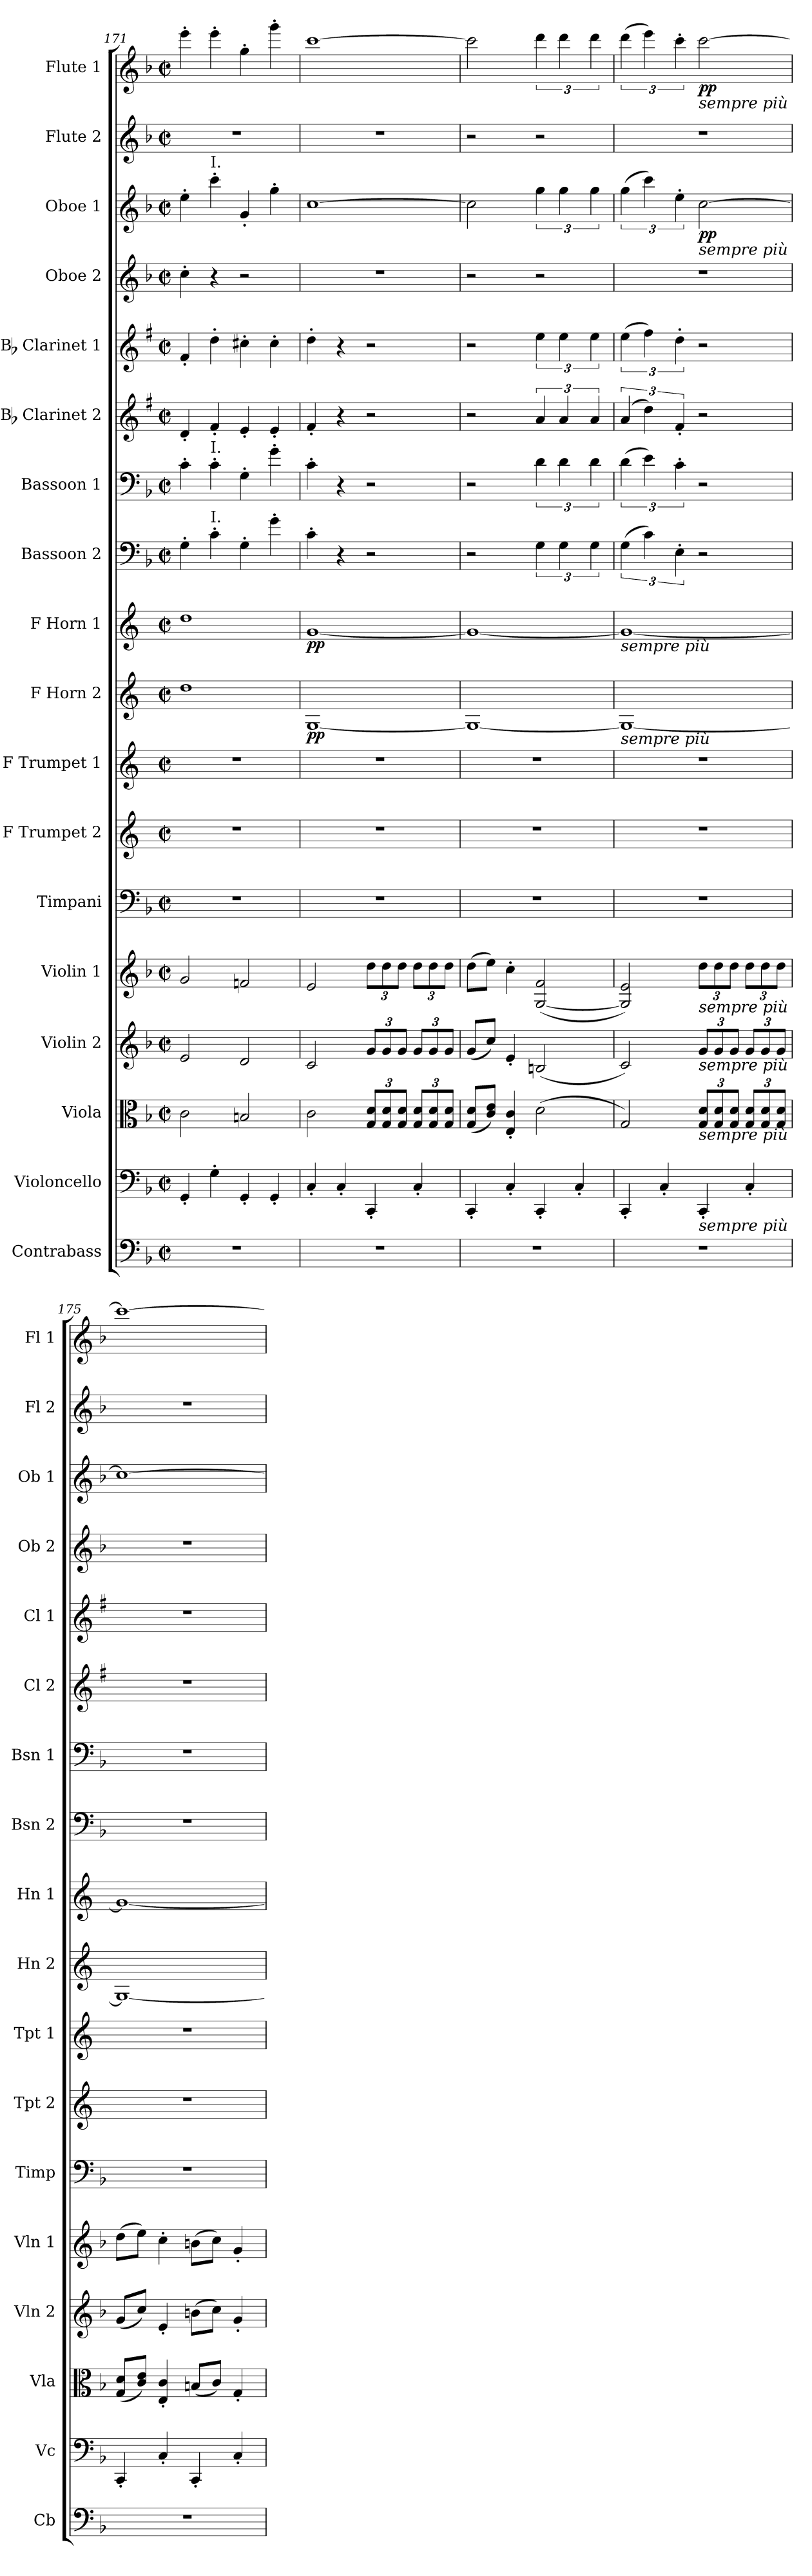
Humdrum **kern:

**kern	**kern	**kern	**kern	**kern	**kern	**kern	**kern	**kern	**dynam	**kern	**dynam	**kern	**kern	**kern	**kern	**kern	**kern	**dynam	**kern	**kern	**dynam
*part18	*part17	*part16	*part15	*part14	*part13	*part12	*part11	*part10	*part10	*part9	*part9	*part8	*part7	*part6	*part5	*part4	*part3	*part3	*part2	*part1	*part1
*staff18	*staff17	*staff16	*staff15	*staff14	*staff13	*staff12	*staff11	*staff10	*staff10	*staff9	*staff9	*staff8	*staff7	*staff6	*staff5	*staff4	*staff3	*staff3	*staff2	*staff1	*staff1
*I"Contrabass	*I"Violoncello	*I"Viola	*I"Violin 2	*I"Violin 1	*I"Timpani	*I"F Trumpet 2	*I"F Trumpet 1	*I"F Horn 2	*	*I"F Horn 1	*	*I"Bassoon 2	*I"Bassoon 1	*I"Bb Clarinet 2	*I"Bb Clarinet 1	*I"Oboe 2	*I"Oboe 1	*	*I"Flute 2	*I"Flute 1	*
*I'Cb	*I'Vc	*I'Vla	*I'Vln 2	*I'Vln 1	*I'Timp	*I'Tpt 2	*I'Tpt 1	*I'Hn 2	*	*I'Hn 1	*	*I'Bsn 2	*I'Bsn 1	*I'Cl 2	*I'Cl 1	*I'Ob 2	*I'Ob 1	*	*I'Fl 2	*I'Fl 1	*
*clefF4	*clefF4	*clefC3	*clefG2	*clefG2	*clefF4	*clefG2	*clefG2	*clefG2	*	*clefG2	*	*clefF4	*clefF4	*clefG2	*clefG2	*clefG2	*clefG2	*	*clefG2	*clefG2	*
*ITrd7c12	*	*	*	*	*	*ITrd-3c-5	*ITrd-3c-5	*ITrd4c7	*	*ITrd4c7	*	*	*	*ITrd1c2	*ITrd1c2	*	*	*	*	*	*
*k[b-]	*k[b-]	*k[b-]	*k[b-]	*k[b-]	*k[b-]	*k[b-]	*k[b-]	*k[b-]	*	*k[b-]	*	*k[b-]	*k[b-]	*k[b-]	*k[b-]	*k[b-]	*k[b-]	*	*k[b-]	*k[b-]	*
*M2/2	*M2/2	*M2/2	*M2/2	*M2/2	*M2/2	*M2/2	*M2/2	*M2/2	*	*M2/2	*	*M2/2	*M2/2	*M2/2	*M2/2	*M2/2	*M2/2	*	*M2/2	*M2/2	*
*met(c|)	*met(c|)	*met(c|)	*met(c|)	*met(c|)	*met(c|)	*met(c|)	*met(c|)	*met(c|)	*	*met(c|)	*	*met(c|)	*met(c|)	*met(c|)	*met(c|)	*met(c|)	*met(c|)	*	*met(c|)	*met(c|)	*
=171	=171	=171	=171	=171	=171	=171	=171	=171	=171	=171	=171	=171	=171	=171	=171	=171	=171	=171	=171	=171	=171
1r	4GG'/	2c\	2e/	2g/	1r	1r	1r	1g	.	1g	.	4G'\	4c'\	4c'/	4e'/	4cc'\	4ee'\	.	1r	4eee'\	.
!	!	!	!	!	!	!	!	!	!	!	!	!	!	!	!	!	!LO:TX:a:t=I.	!	!	!	!
!	!	!	!	!	!	!	!	!	!	!	!	!	!LO:TX:a:t=I.	!	!	!	!	!	!	!	!
!	!	!	!	!	!	!	!	!	!	!	!	!LO:TX:a:t=I.	!	!	!	!	!	!	!	!	!
.	4G'\	.	.	.	.	.	.	.	.	.	.	4c'\	4c'\	4e'/	4cc'\	4r	4ccc'\	.	.	4eee'\	.
.	4GG'/	2Bn/	2d/	2fn/	.	.	.	.	.	.	.	4G'\	4G'\	4d'/	4bn'\	2r	4g'/	.	.	4gg'\	.
.	4GG'/	.	.	.	.	.	.	.	.	.	.	4g'\	4g'\	4d'/	4b'\	.	4gg'\	.	.	4ggg'\	.
=172	=172	=172	=172	=172	=172	=172	=172	=172	=172	=172	=172	=172	=172	=172	=172	=172	=172	=172	=172	=172	=172
!	!	!	!	!	!	!	!	!	!LO:DY:b	!	!LO:DY:b	!	!	!	!	!	!	!	!	!	!
1r	4C'/	2c\	2c/	2e/	1r	1r	1r	[1C	pp	[1c	pp	4c'\	4c'\	4e'/	4cc'\	1r	[1cc	.	1r	[1ccc	.
.	4C'/	.	.	.	.	.	.	.	.	.	.	4r	4r	4r	4r	.	.	.	.	.	.
*	*	*Xbrackettup	*Xbrackettup	*Xbrackettup	*	*	*	*	*	*	*	*	*	*	*	*	*	*	*	*	*
.	4CC'/	12G/ 12d/L	12g/L	12dd\L	.	.	.	.	.	.	.	2r	2r	2r	2r	.	.	.	.	.	.
.	.	12G/ 12d/	12g/	12dd\	.	.	.	.	.	.	.	.	.	.	.	.	.	.	.	.	.
.	.	12G/ 12d/J	12g/J	12dd\J	.	.	.	.	.	.	.	.	.	.	.	.	.	.	.	.	.
.	4C'/	12G/ 12d/L	12g/L	12dd\L	.	.	.	.	.	.	.	.	.	.	.	.	.	.	.	.	.
.	.	12G/ 12d/	12g/	12dd\	.	.	.	.	.	.	.	.	.	.	.	.	.	.	.	.	.
.	.	12G/ 12d/J	12g/J	12dd\J	.	.	.	.	.	.	.	.	.	.	.	.	.	.	.	.	.
=173	=173	=173	=173	=173	=173	=173	=173	=173	=173	=173	=173	=173	=173	=173	=173	=173	=173	=173	=173	=173	=173
1r	4CC'/	(8G/ 8d/L	(8g/L	(8dd\L	1r	1r	1r	1C_	.	1c_	.	2r	2r	2r	2r	2r	2cc\]	.	2r	2ccc\]	.
.	.	8c/ 8e/J)	8cc/J)	8ee\J)	.	.	.	.	.	.	.	.	.	.	.	.	.	.	.	.	.
.	4C'/	4E/' 4c/'	4e'/	4cc'\	.	.	.	.	.	.	.	.	.	.	.	.	.	.	.	.	.
.	4CC'/	(2d\	(2Bn/	([2G/ 2f/	.	.	.	.	.	.	.	6G\	6d\	6g/	6dd\	2r	6gg\	.	2r	6ddd\	.
.	.	.	.	.	.	.	.	.	.	.	.	6G\	6d\	6g/	6dd\	.	6gg\	.	.	6ddd\	.
.	4C'/	.	.	.	.	.	.	.	.	.	.	.	.	.	.	.	.	.	.	.	.
.	.	.	.	.	.	.	.	.	.	.	.	6G\	6d\	6g/	6dd\	.	6gg\	.	.	6ddd\	.
=174	=174	=174	=174	=174	=174	=174	=174	=174	=174	=174	=174	=174	=174	=174	=174	=174	=174	=174	=174	=174	=174
!	!	!	!	!	!	!	!	!	!	!LO:TX:b:i:t=sempre più	!	!	!	!	!	!	!	!	!	!	!
!	!	!	!	!	!	!	!	!LO:TX:b:i:t=sempre più	!	!	!	!	!	!	!	!	!	!	!	!	!
1r	4CC'/	2G/)	2c/)	2G/] 2e/)	1r	1r	1r	1C_	.	1c_	.	(6G\	(6d\	(6g/	(6dd\	1r	(6gg\	.	1r	(6ddd\	.
.	.	.	.	.	.	.	.	.	.	.	.	6c\)	6e\)	6cc\)	6ee\)	.	6ccc\)	.	.	6eee\)	.
.	4C'/	.	.	.	.	.	.	.	.	.	.	.	.	.	.	.	.	.	.	.	.
.	.	.	.	.	.	.	.	.	.	.	.	6E'\	6c'\	6e'/	6cc'\	.	6ee'\	.	.	6ccc'\	.
!	!	!	!	!	!	!	!	!	!	!	!	!	!	!	!	!	!	!	!	!LO:TX:b:i:t=sempre più	!
!	!	!	!	!	!	!	!	!	!	!	!	!	!	!	!	!	!LO:TX:b:i:t=sempre più	!	!	!	!
!	!	!	!	!LO:TX:b:i:t=sempre più	!	!	!	!	!	!	!	!	!	!	!	!	!	!	!	!	!
!	!	!	!LO:TX:b:i:t=sempre più	!	!	!	!	!	!	!	!	!	!	!	!	!	!	!	!	!	!
!	!	!LO:TX:b:i:t=sempre più	!	!	!	!	!	!	!	!	!	!	!	!	!	!	!	!	!	!	!
!	!LO:TX:b:i:t=sempre più	!	!	!	!	!	!	!	!	!	!	!	!	!	!	!	!	!	!	!	!
!	!	!	!	!	!	!	!	!	!	!	!	!	!	!	!	!	!	!LO:DY:b	!	!	!LO:DY:b
.	4CC'/	12G/ 12d/L	12g/L	12dd\L	.	.	.	.	.	.	.	2r	2r	2r	2r	.	[2cc\	pp	.	[2ccc\	pp
.	.	12G/ 12d/	12g/	12dd\	.	.	.	.	.	.	.	.	.	.	.	.	.	.	.	.	.
.	.	12G/ 12d/J	12g/J	12dd\J	.	.	.	.	.	.	.	.	.	.	.	.	.	.	.	.	.
.	4C'/	12G/ 12d/L	12g/L	12dd\L	.	.	.	.	.	.	.	.	.	.	.	.	.	.	.	.	.
.	.	12G/ 12d/	12g/	12dd\	.	.	.	.	.	.	.	.	.	.	.	.	.	.	.	.	.
.	.	12G/ 12d/J	12g/J	12dd\J	.	.	.	.	.	.	.	.	.	.	.	.	.	.	.	.	.
=175	=175	=175	=175	=175	=175	=175	=175	=175	=175	=175	=175	=175	=175	=175	=175	=175	=175	=175	=175	=175	=175
1r	4CC'/	(8G/ 8d/L	(8g/L	(8dd\L	1r	1r	1r	1C_	.	1c_	.	1r	1r	1r	1r	1r	1cc_	.	1r	1ccc_	.
.	.	8c/ 8e/J)	8cc/J)	8ee\J)	.	.	.	.	.	.	.	.	.	.	.	.	.	.	.	.	.
.	4C'/	4E/' 4c/'	4e'/	4cc'\	.	.	.	.	.	.	.	.	.	.	.	.	.	.	.	.	.
.	4CC'/	(8Bn/L	(8bn\L	(8bn\L	.	.	.	.	.	.	.	.	.	.	.	.	.	.	.	.	.
.	.	8c/J)	8cc\J)	8cc\J)	.	.	.	.	.	.	.	.	.	.	.	.	.	.	.	.	.
.	4C'/	4G'/	4g'/	4g'/	.	.	.	.	.	.	.	.	.	.	.	.	.	.	.	.	.
=	=	=	=	=	=	=	=	=	=	=	=	=	=	=	=	=	=	=	=	=	=
*-	*-	*-	*-	*-	*-	*-	*-	*-	*-	*-	*-	*-	*-	*-	*-	*-	*-	*-	*-	*-	*-
